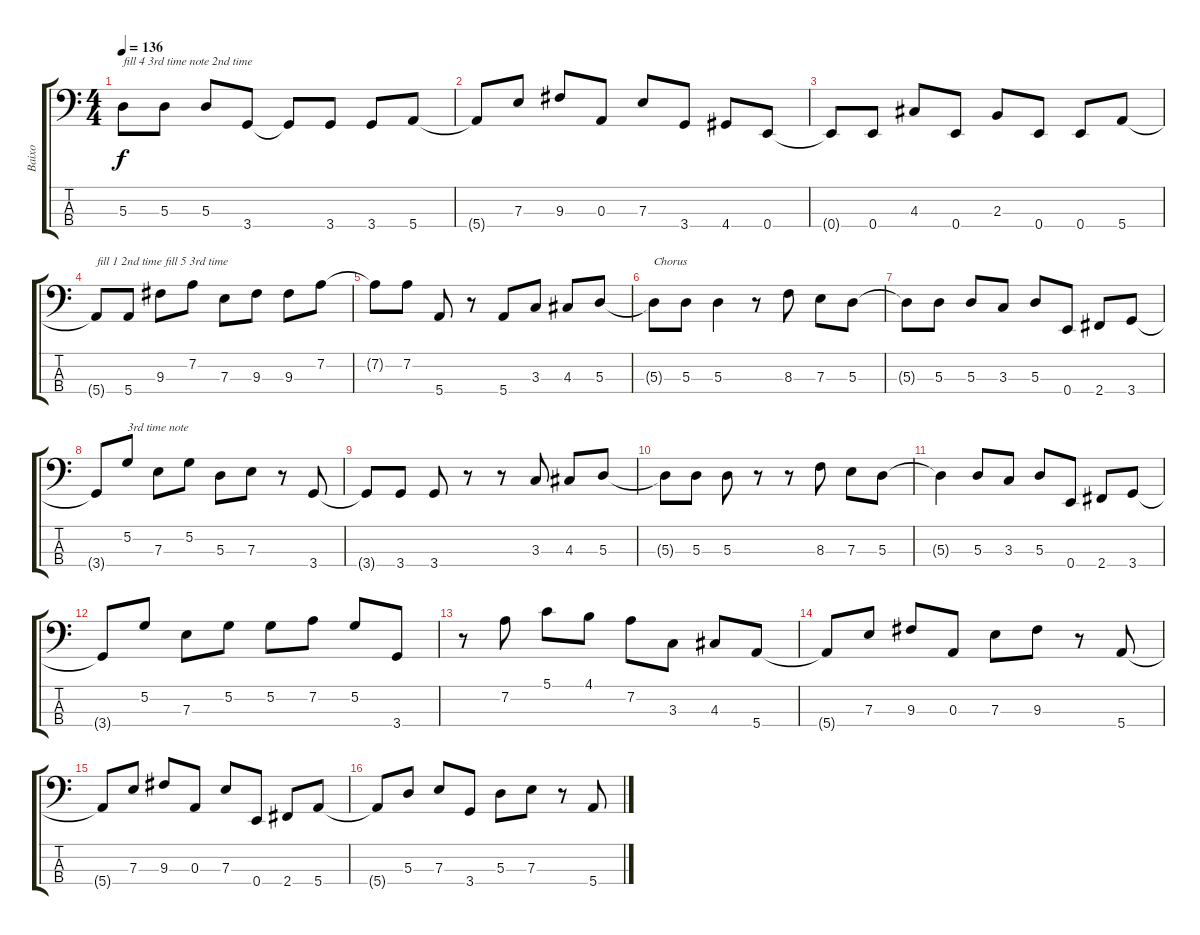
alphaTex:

\track ("Baixo" "Baixo") {instrument electricbasspick}
\staff {score tabs}
\tuning (G2 D2 A1 E1) {hide}
\ts (4 4)
\tempo 136
\clef f4
\ks c
5.3{t}.8{txt "fill 4 3rd time note 2nd time" dy f} 5.3.8 5.3.8 3.4.8 3.4{t}.8 3.4.8 3.4.8 5.4.8 |
5.4{t}.8 7.3.8 9.3.8 0.3.8 7.3.8 3.4.8 4.4.8 0.4.8 |
0.4{t}.8 0.4.8 4.3.8 0.4.8 2.3.8 0.4.8 0.4.8 5.4.8 |
5.4{t}.8{txt "fill 1 2nd time fill 5 3rd time"} 5.4.8 9.3.8 7.2.8 7.3.8 9.3.8 9.3.8 7.2.8 |
7.2{t}.8 7.2.8 5.4.8 r.8 5.4.8 3.3.8 4.3.8 5.3.8 |
5.3{t}.8{txt "Chorus"} 5.3.8 5.3.4 r.8 8.3.8 7.3.8 5.3.8 |
5.3{t}.8 5.3.8 5.3.8 3.3.8 5.3.8 0.4.8 2.4.8 3.4.8 |
3.4{t}.8 5.2.8{txt "3rd time note"} 7.3.8 5.2.8 5.3.8 7.3.8 r.8 3.4.8 |
3.4{t}.8 3.4.8 3.4.8 r.8 r.8 3.3.8 4.3.8 5.3.8 |
5.3{t}.8 5.3.8 5.3.8 r.8 r.8 8.3.8 7.3.8 5.3.8 |
5.3{t}.4 5.3.8 3.3.8 5.3.8 0.4.8 2.4.8 3.4.8 |
3.4{t}.8 5.2.8 7.3.8 5.2.8 5.2.8 7.2.8 5.2.8 3.4.8 |
r.8 7.2.8 5.1.8 4.1.8 7.2.8 3.3.8 4.3.8 5.4.8 |
5.4{t}.8 7.3.8 9.3.8 0.3.8 7.3.8 9.3.8 r.8 5.4.8 |
5.4{t}.8 7.3.8 9.3.8 0.3.8 7.3.8 0.4.8 2.4.8 5.4.8 |
5.4{t}.8 5.3.8 7.3.8 3.4.8 5.3.8 7.3.8 r.8 5.4.8
